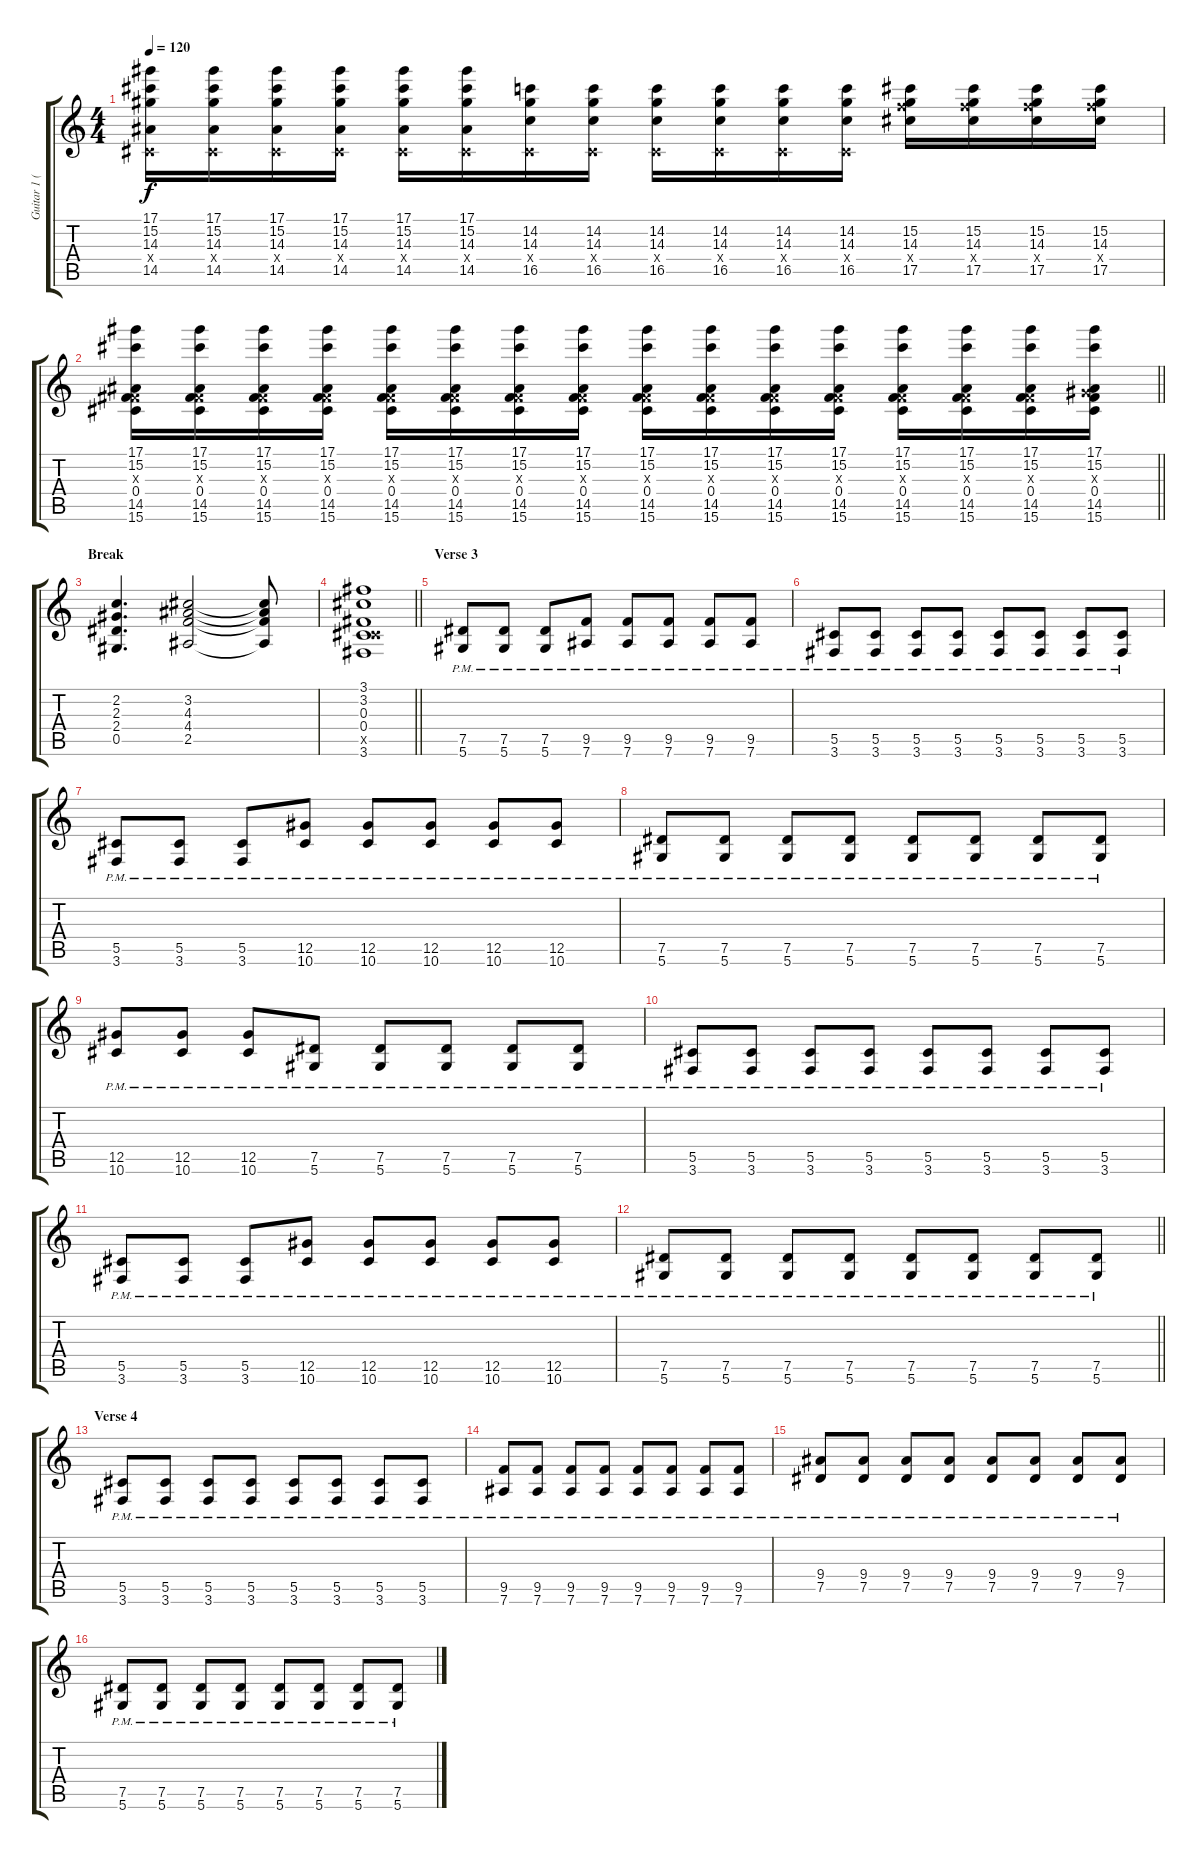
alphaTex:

\track ("Guitar 1 (Lead)" "Guitar 1 (") {instrument electricguitarclean}
\staff {score tabs}
\tuning (Eb4 Bb3 Gb3 Db3 Ab2 Eb2) {hide}
\ts (4 4)
\tempo 120
\clef g2
\ks c
(17.1 15.2 14.3 0.4{x} 14.5).16{dy f} (17.1 15.2 14.3 0.4{x} 14.5).16 (17.1 15.2 14.3 0.4{x} 14.5).16 (17.1 15.2 14.3 0.4{x} 14.5).16 (17.1 15.2 14.3 0.4{x} 14.5).16 (17.1 15.2 14.3 0.4{x} 14.5).16 (14.2 14.3 0.4{x} 16.5).16 (14.2 14.3 0.4{x} 16.5).16 (14.2 14.3 0.4{x} 16.5).16 (14.2 14.3 0.4{x} 16.5).16 (14.2 14.3 0.4{x} 16.5).16 (14.2 14.3 0.4{x} 16.5).16 (15.2 14.3 16.4{x} 17.5).16 (15.2 14.3 16.4{x} 17.5).16 (15.2 14.3 16.4{x} 17.5).16 (15.2 14.3 16.4{x} 17.5).16 |
\barLineRight lightlight
(17.1 15.2 0.3{x} 0.4 14.5 15.6).16 (17.1 15.2 0.3{x} 0.4 14.5 15.6).16 (17.1 15.2 0.3{x} 0.4 14.5 15.6).16 (17.1 15.2 0.3{x} 0.4 14.5 15.6).16 (17.1 15.2 0.3{x} 0.4 14.5 15.6).16 (17.1 15.2 0.3{x} 0.4 14.5 15.6).16 (17.1 15.2 0.3{x} 0.4 14.5 15.6).16 (17.1 15.2 0.3{x} 0.4 14.5 15.6).16 (17.1 15.2 0.3{x} 0.4 14.5 15.6).16 (17.1 15.2 0.3{x} 0.4 14.5 15.6).16 (17.1 15.2 0.3{x} 0.4 14.5 15.6).16 (17.1 15.2 0.3{x} 0.4 14.5 15.6).16 (17.1 15.2 0.3{x} 0.4 14.5 15.6).16 (17.1 15.2 0.3{x} 0.4 14.5 15.6).16 (17.1 15.2 0.3{x} 0.4 14.5 15.6).16 (17.1 15.2 2.3{x} 0.4 14.5 15.6).16 |
\section ("" "Break")
(2.2 2.3 2.4 0.5).4{d instrument overdrivenguitar} (3.2 4.3 4.4 2.5).2 (3.2{t} 4.3{t} 4.4{t} 2.5{t}).8 |
\barLineRight lightlight
(3.1 3.2 0.3 0.4 5.5{x} 3.6).1 |
\section ("" "Verse 3")
(7.5{pm} 5.6{pm}).8 (7.5{pm} 5.6{pm}).8 (7.5{pm} 5.6{pm}).8 (9.5{pm} 7.6{pm}).8 (9.5{pm} 7.6{pm}).8 (9.5{pm} 7.6{pm}).8 (9.5{pm} 7.6{pm}).8 (9.5{pm} 7.6{pm}).8 |
(5.5{pm} 3.6{pm}).8 (5.5{pm} 3.6{pm}).8 (5.5{pm} 3.6{pm}).8 (5.5{pm} 3.6{pm}).8 (5.5{pm} 3.6{pm}).8 (5.5{pm} 3.6{pm}).8 (5.5{pm} 3.6{pm}).8 (5.5{pm} 3.6{pm}).8 |
(5.5{pm} 3.6{pm}).8 (5.5{pm} 3.6{pm}).8 (5.5{pm} 3.6{pm}).8 (12.5{pm} 10.6{pm}).8 (12.5{pm} 10.6{pm}).8 (12.5{pm} 10.6{pm}).8 (12.5{pm} 10.6{pm}).8 (12.5{pm} 10.6{pm}).8 |
(7.5{pm} 5.6{pm}).8 (7.5{pm} 5.6{pm}).8 (7.5{pm} 5.6{pm}).8 (7.5{pm} 5.6{pm}).8 (7.5{pm} 5.6{pm}).8 (7.5{pm} 5.6{pm}).8 (7.5{pm} 5.6{pm}).8 (7.5{pm} 5.6{pm}).8 |
(12.5{pm} 10.6{pm}).8 (12.5{pm} 10.6{pm}).8 (12.5{pm} 10.6{pm}).8 (7.5{pm} 5.6{pm}).8 (7.5{pm} 5.6{pm}).8 (7.5{pm} 5.6{pm}).8 (7.5{pm} 5.6{pm}).8 (7.5{pm} 5.6{pm}).8 |
(5.5{pm} 3.6{pm}).8 (5.5{pm} 3.6{pm}).8 (5.5{pm} 3.6{pm}).8 (5.5{pm} 3.6{pm}).8 (5.5{pm} 3.6{pm}).8 (5.5{pm} 3.6{pm}).8 (5.5{pm} 3.6{pm}).8 (5.5{pm} 3.6{pm}).8 |
(5.5{pm} 3.6{pm}).8 (5.5{pm} 3.6{pm}).8 (5.5{pm} 3.6{pm}).8 (12.5{pm} 10.6{pm}).8 (12.5{pm} 10.6{pm}).8 (12.5{pm} 10.6{pm}).8 (12.5{pm} 10.6{pm}).8 (12.5{pm} 10.6{pm}).8 |
\barLineRight lightlight
(7.5{pm} 5.6{pm}).8 (7.5{pm} 5.6{pm}).8 (7.5{pm} 5.6{pm}).8 (7.5{pm} 5.6{pm}).8 (7.5{pm} 5.6{pm}).8 (7.5{pm} 5.6{pm}).8 (7.5{pm} 5.6{pm}).8 (7.5{pm} 5.6{pm}).8 |
\section ("" "Verse 4")
(5.5{pm} 3.6{pm}).8 (5.5{pm} 3.6{pm}).8 (5.5{pm} 3.6{pm}).8 (5.5{pm} 3.6{pm}).8 (5.5{pm} 3.6{pm}).8 (5.5{pm} 3.6{pm}).8 (5.5{pm} 3.6{pm}).8 (5.5{pm} 3.6{pm}).8 |
(9.5{pm} 7.6{pm}).8 (9.5{pm} 7.6{pm}).8 (9.5{pm} 7.6{pm}).8 (9.5{pm} 7.6{pm}).8 (9.5{pm} 7.6{pm}).8 (9.5{pm} 7.6{pm}).8 (9.5{pm} 7.6{pm}).8 (9.5{pm} 7.6{pm}).8 |
(9.4{pm} 7.5{pm}).8 (9.4{pm} 7.5{pm}).8 (9.4{pm} 7.5{pm}).8 (9.4{pm} 7.5{pm}).8 (9.4{pm} 7.5{pm}).8 (9.4{pm} 7.5{pm}).8 (9.4{pm} 7.5{pm}).8 (9.4{pm} 7.5{pm}).8 |
(7.5{pm} 5.6{pm}).8 (7.5{pm} 5.6{pm}).8 (7.5{pm} 5.6{pm}).8 (7.5{pm} 5.6{pm}).8 (7.5{pm} 5.6{pm}).8 (7.5{pm} 5.6{pm}).8 (7.5{pm} 5.6{pm}).8 (7.5{pm} 5.6{pm}).8
